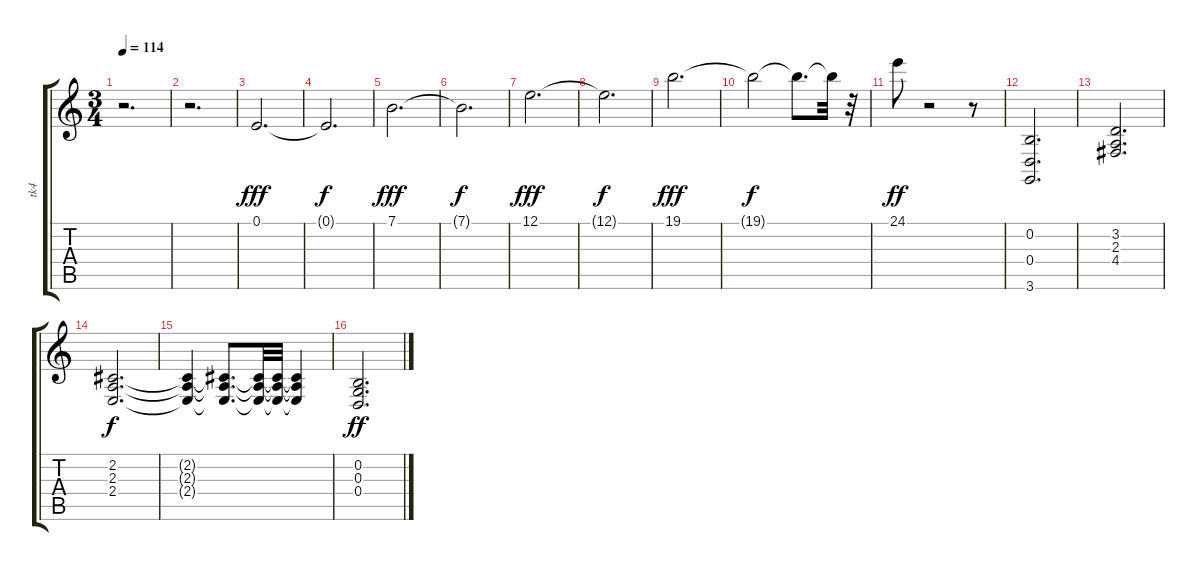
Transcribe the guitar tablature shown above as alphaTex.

\track ("tk4" "tk4") {instrument stringensemble1}
\staff {score tabs}
\tuning (E4 B3 G3 D3 A2 E2) {hide}
\ts (3 4)
\tempo 114
\clef g2
\ks c
r.2{d dy f} |
r.2{d} |
0.1.2{d dy fff} |
0.1{t}.2{d dy f} |
7.1.2{d dy fff} |
7.1{t}.2{d dy f} |
12.1.2{d dy fff} |
12.1{t}.2{d dy f} |
19.1.2{d dy fff} |
19.1{t}.2{dy f} 19.1{t}.8{d} 19.1{t}.32 r.32 |
24.1.8{dy ff} r.2 r.8 |
(0.2 0.4 3.6).2{d} |
(3.2 2.3 4.4).2{d} |
(2.2 2.3 2.4).2{d dy f} |
(2.2{t} 2.3{t} 2.4{t}).4 (2.2{t} 2.3{t} 2.4{t}).8{d} (2.2{t} 2.3{t} 2.4{t}).32 (2.2{t} 2.3{t} 2.4{t}).32 (2.2{t} 2.3{t} 2.4{t}).4 |
(0.2 0.3 0.4).2{d dy ff}
